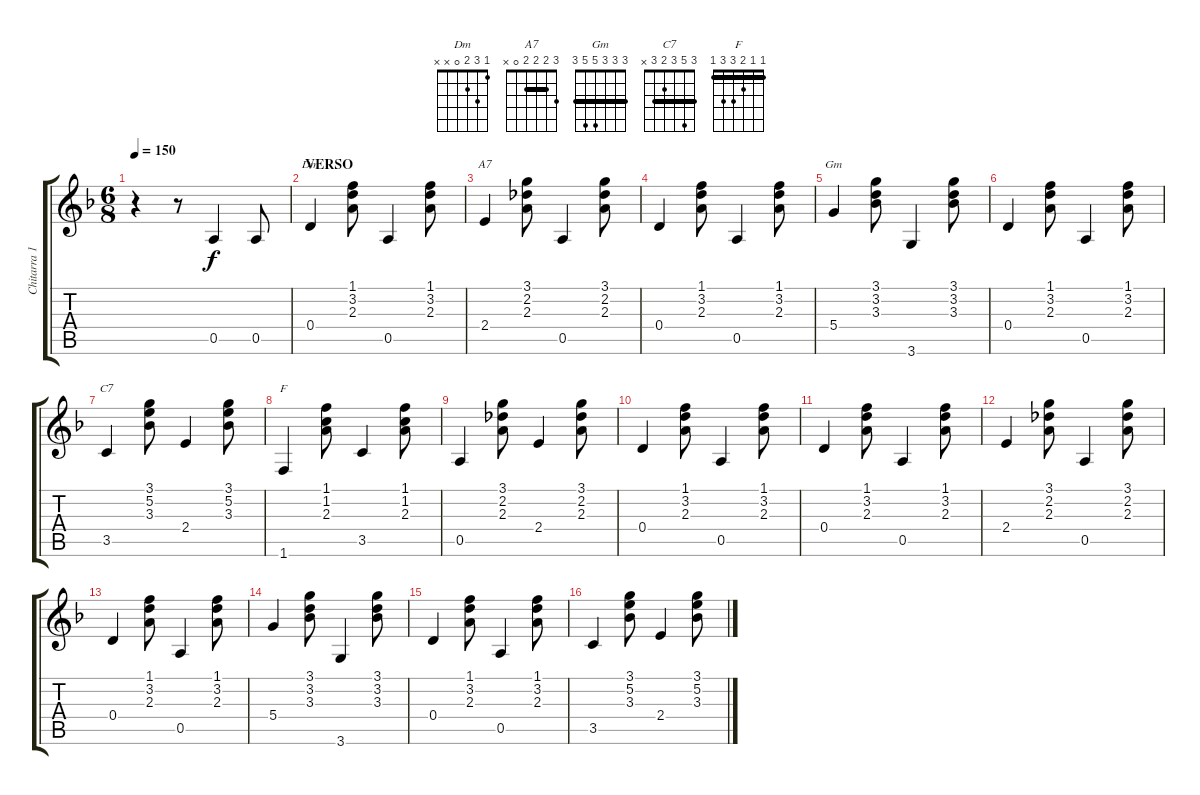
\track ("Chitarra 12 corde" "Chitarra 1") {instrument acousticguitarnylon}
\staff {score tabs}
\tuning (E4 B3 G3 D3 A2 E2) {hide}
\chord ("Dm" 1 3 2 0 x x)
\chord ("A7" 3 2 2 2 0 x) {barre 2}
\chord ("Gm" 3 3 3 5 5 3) {barre 3}
\chord ("C7" 3 5 3 2 3 x) {barre 3}
\chord ("F" 1 1 2 3 3 1) {barre 1}
\ts (6 8)
\tempo 150
\clef g2
\ks f
r.4{dy f} r.8 0.5.4 0.5.8 |
\section ("" "VERSO")
0.4.4{ch "Dm"} (1.1 3.2 2.3).8 0.5.4 (1.1 3.2 2.3).8 |
2.4.4{ch "A7"} (3.1 2.2 2.3).8 0.5.4 (3.1 2.2 2.3).8 |
0.4.4 (1.1 3.2 2.3).8 0.5.4 (1.1 3.2 2.3).8 |
5.4.4{ch "Gm"} (3.1 3.2 3.3).8 3.6.4 (3.1 3.2 3.3).8 |
0.4.4 (1.1 3.2 2.3).8 0.5.4 (1.1 3.2 2.3).8 |
3.5.4{ch "C7"} (3.1 5.2 3.3).8 2.4.4 (3.1 5.2 3.3).8 |
1.6.4{ch "F"} (1.1 1.2 2.3).8 3.5.4 (1.1 1.2 2.3).8 |
0.5.4 (3.1 2.2 2.3).8 2.4.4 (3.1 2.2 2.3).8 |
0.4.4 (1.1 3.2 2.3).8 0.5.4 (1.1 3.2 2.3).8 |
0.4.4 (1.1 3.2 2.3).8 0.5.4 (1.1 3.2 2.3).8 |
2.4.4 (3.1 2.2 2.3).8 0.5.4 (3.1 2.2 2.3).8 |
0.4.4 (1.1 3.2 2.3).8 0.5.4 (1.1 3.2 2.3).8 |
5.4.4 (3.1 3.2 3.3).8 3.6.4 (3.1 3.2 3.3).8 |
0.4.4 (1.1 3.2 2.3).8 0.5.4 (1.1 3.2 2.3).8 |
3.5.4 (3.1 5.2 3.3).8 2.4.4 (3.1 5.2 3.3).8
